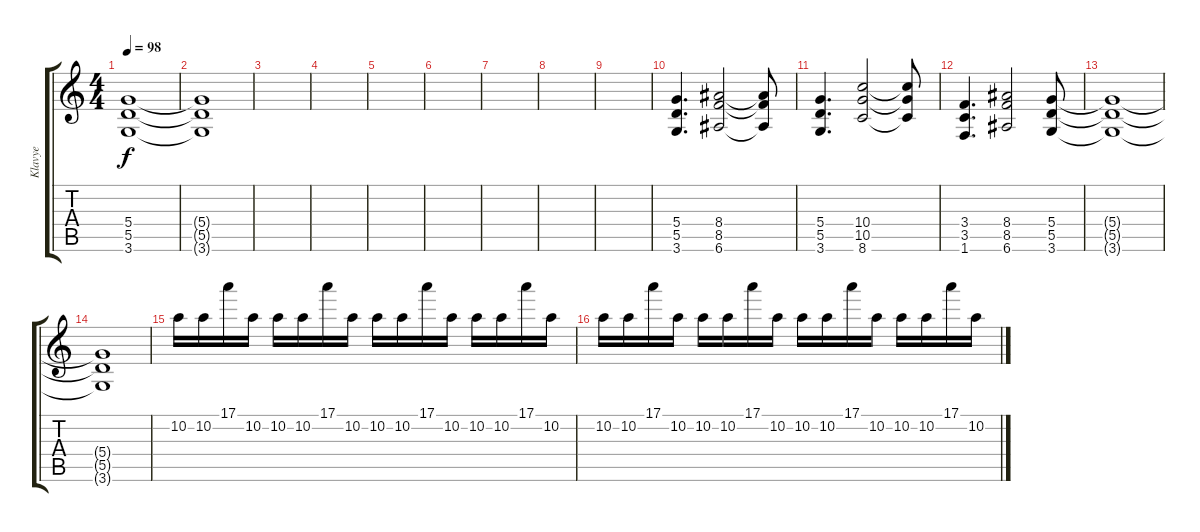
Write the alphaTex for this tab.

\track ("Klavye" "Klavye") {instrument banjo}
\staff {score tabs}
\tuning (E4 B3 G3 D3 A2 E2) {hide}
\displaytranspose 12
\ts (4 4)
\tempo 98
\clef g2
\ks c
(5.4{t} 5.5{t} 3.6{t}).1{dy f} |
(5.4{t} 5.5{t} 3.6{t}).1 |
|
|
|
|
|
|
|
(5.4 5.5 3.6).4{d instrument pad2warm} (8.4 8.5 6.6).2 (8.4{t} 8.5{t} 6.6{t}).8 |
(5.4 5.5 3.6).4{d} (10.4 10.5 8.6).2 (10.4{t} 10.5{t} 8.6{t}).8 |
(3.4 3.5 1.6).4{d} (8.4 8.5 6.6).2 (5.4 5.5 3.6).8 |
(5.4{t} 5.5{t} 3.6{t}).1 |
(5.4{t} 5.5{t} 3.6{t}).1 |
10.2.16{volume 8 instrument electricgrandpiano} 10.2.16 17.1.16 10.2.16 10.2.16 10.2.16 17.1.16 10.2.16 10.2.16 10.2.16 17.1.16 10.2.16 10.2.16 10.2.16 17.1.16 10.2.16 |
10.2.16 10.2.16 17.1.16 10.2.16 10.2.16 10.2.16 17.1.16 10.2.16 10.2.16 10.2.16 17.1.16 10.2.16 10.2.16 10.2.16 17.1.16 10.2.16
